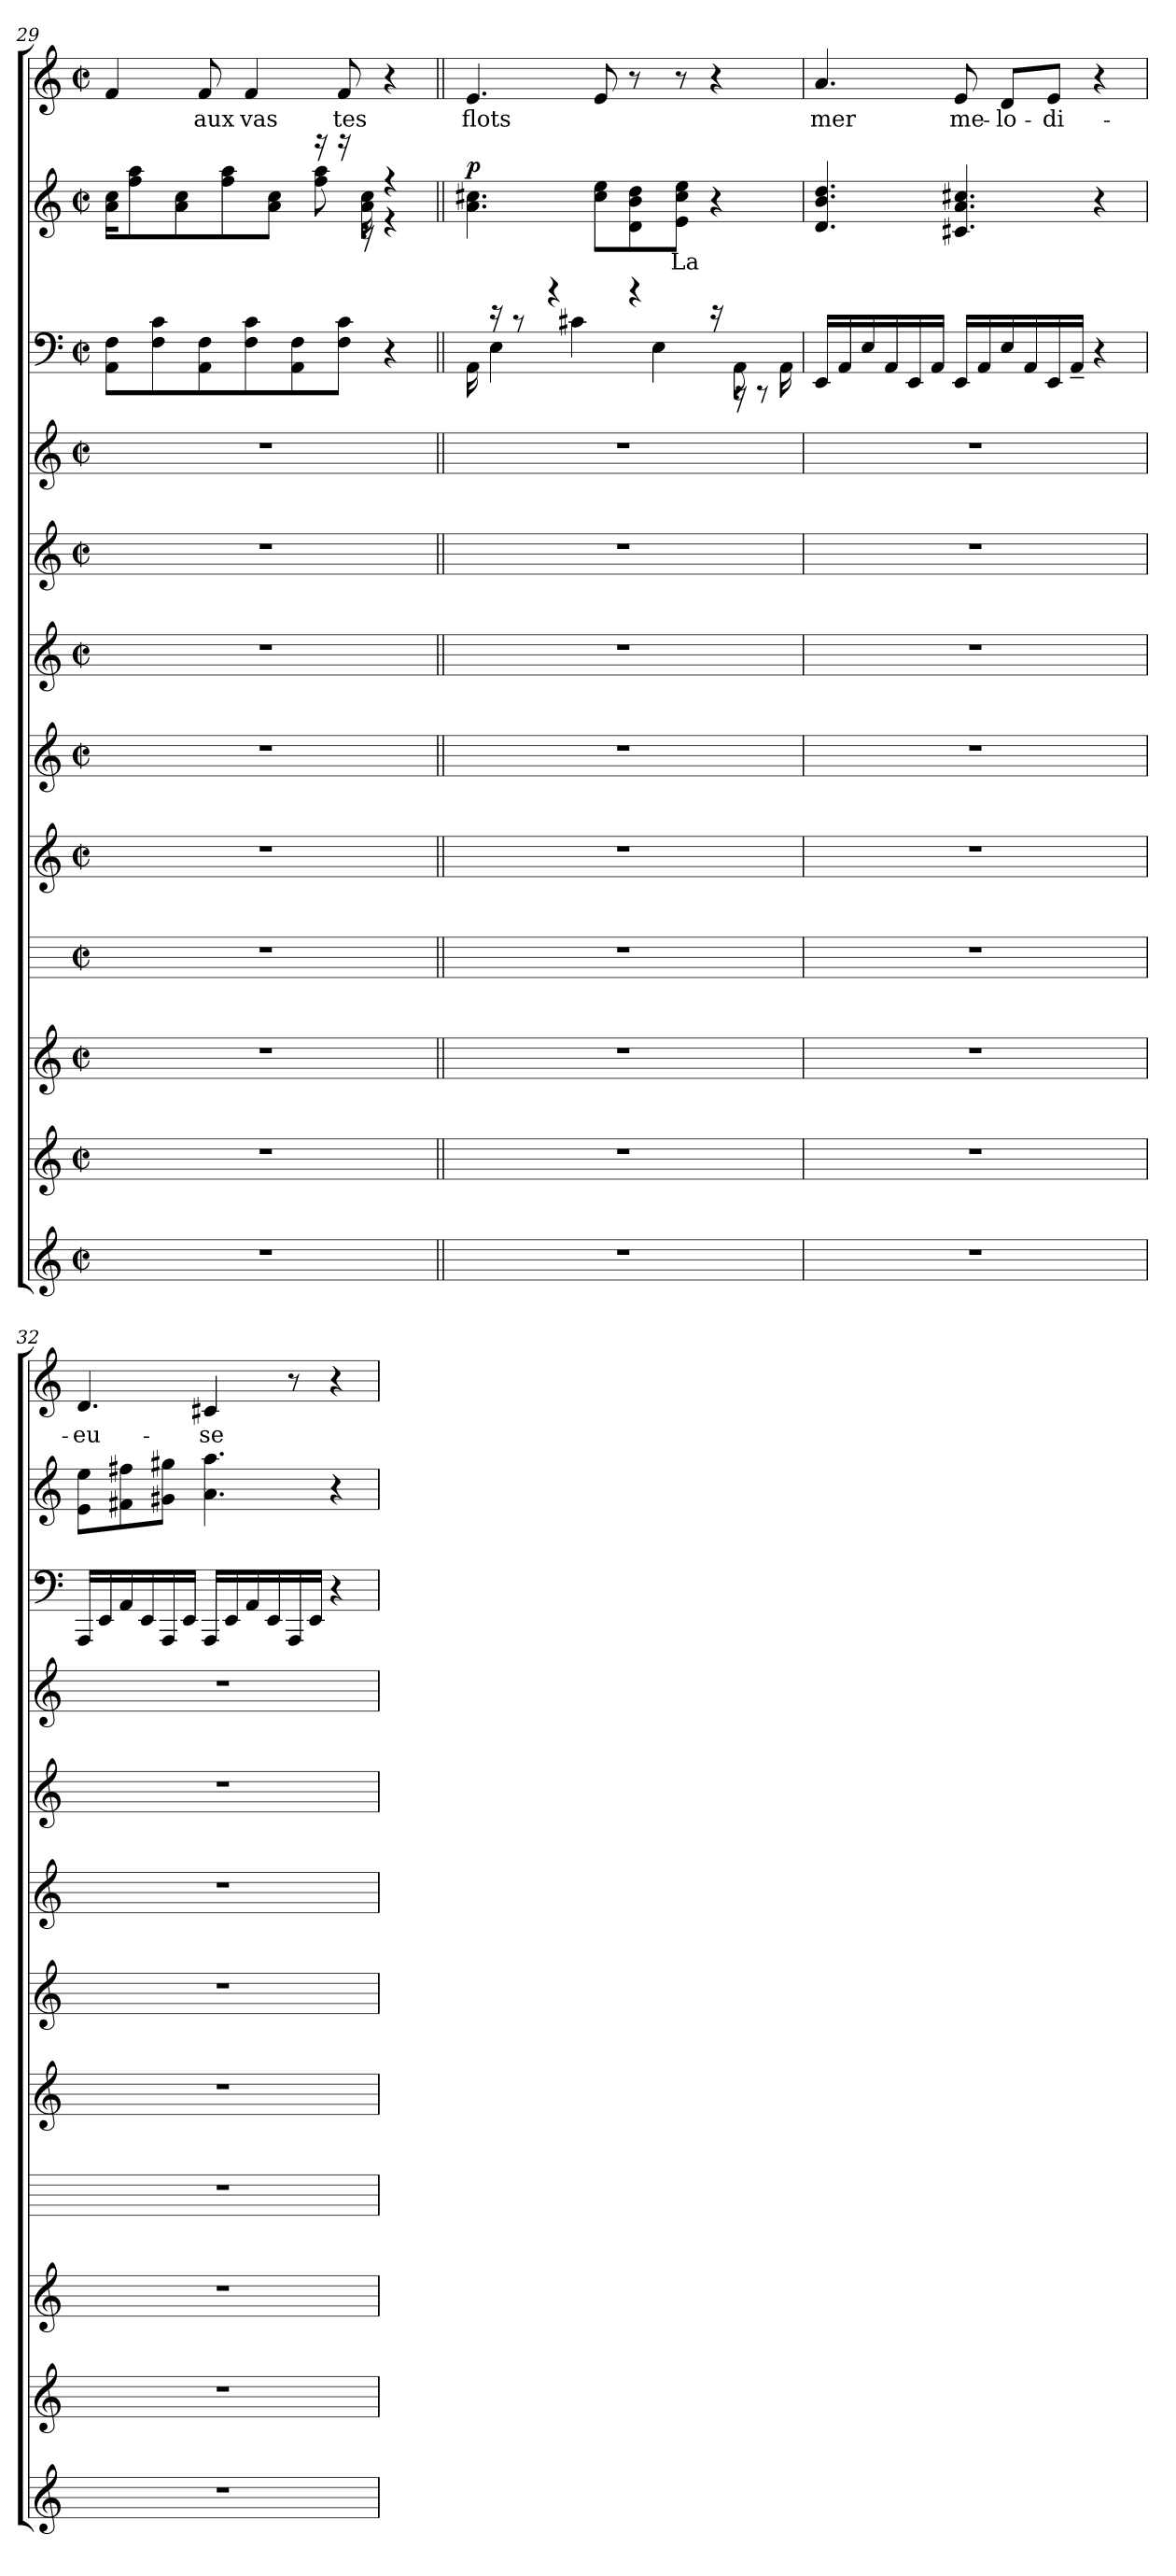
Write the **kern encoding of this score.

**kern	**kern	**kern	**kern	**kern	**kern	**kern	**kern	**kern	**kern	**kern	**text	**dynam	**kern	**text
*part12	*part11	*part10	*part9	*part8	*part7	*part6	*part5	*part4	*part3	*part2	*part2	*part2	*part1	*part1
*staff12	*staff11	*staff10	*staff9	*staff8	*staff7	*staff6	*staff5	*staff4	*staff3	*staff2	*staff2	*staff2	*staff1	*staff1
*clefG2	*clefG2	*clefG2	*	*clefG2	*clefG2	*clefG2	*clefG2	*clefG2	*clefF4	*clefG2	*	*	*clefG2	*
*k[]	*k[]	*k[]	*k[]	*k[]	*k[]	*k[]	*k[]	*k[]	*k[]	*k[]	*	*	*k[]	*
*C:	*C:	*C:	*C:	*C:	*C:	*C:	*C:	*C:	*C:	*C:	*	*	*C:	*
*M2/2	*M2/2	*M2/2	*M2/2	*M2/2	*M2/2	*M2/2	*M2/2	*M2/2	*M2/2	*M2/2	*	*	*M2/2	*
*met(c|)	*met(c|)	*met(c|)	*met(c|)	*met(c|)	*met(c|)	*met(c|)	*met(c|)	*met(c|)	*met(c|)	*met(c|)	*	*	*met(c|)	*
=29	=29	=29	=29	=29	=29	=29	=29	=29	=29	=29	=29	=29	=29	=29
*	*	*	*	*	*	*	*	*	*	*^	*	*	*	*
1r	1r	1r	1r	1r	1r	1r	1r	1r	8AA\ 8F\L	16a\ 16cc\KL	2ryy	.	.	4f/	.
.	.	.	.	.	.	.	.	.	.	8ff\ 8aa\	.	.	.	.	.
.	.	.	.	.	.	.	.	.	8F\ 8c\	.	.	.	.	.	.
.	.	.	.	.	.	.	.	.	.	8a\ 8cc\	.	.	.	.	.
.	.	.	.	.	.	.	.	.	8AA\ 8F\	.	.	.	.	8f/	aux
.	.	.	.	.	.	.	.	.	.	8ff\ 8aa\	.	.	.	.	.
.	.	.	.	.	.	.	.	.	8F\ 8c\	.	.	.	.	4f/	vas
.	.	.	.	.	.	.	.	.	.	8a\ 8cc\J	.	.	.	.	.
.	.	.	.	.	.	.	.	.	8AA\ 8F\	.	16ryy	.	.	.	.
.	.	.	.	.	.	.	.	.	.	16r	8ff\ 8aa\	.	.	.	.
.	.	.	.	.	.	.	.	.	8F\ 8c\J	16r	.	.	.	8f/	tes
.	.	.	.	.	.	.	.	.	.	16a\ 16cc\	16r	.	.	.	.
.	.	.	.	.	.	.	.	.	4r	4r	4r	.	.	4r	.
*	*	*	*	*	*	*	*	*	*	*v	*v	*	*	*	*
!!LO:LB:g=z
=30||	=30||	=30||	=30||	=30||	=30||	=30||	=30||	=30||	=30||	=30||	=30||	=30||	=30||	=30||
*	*	*	*	*	*	*	*	*	*^	*	*	*	*	*
1r	1r	1r	1r	1r	1r	1r	1r	1r	16AA\	16ryy	4.a\ 4.cc#\	.	p	4.e/	flots
.	.	.	.	.	.	.	.	.	16r	4E\	.	.	.	.	.
.	.	.	.	.	.	.	.	.	8r	.	.	.	.	.	.
.	.	.	.	.	.	.	.	.	4r	.	.	.	.	.	.
.	.	.	.	.	.	.	.	.	.	4c#\	.	.	.	.	.
.	.	.	.	.	.	.	.	.	.	.	8cc#\ 8ee\L	.	.	8e/	.
.	.	.	.	.	.	.	.	.	4r	.	8d\ 8b\ 8dd\	.	.	8r	.
.	.	.	.	.	.	.	.	.	.	4E\	.	.	.	.	.
.	.	.	.	.	.	.	.	.	.	.	8e\ 8cc#\ 8ee\J	La	.	8r	.
.	.	.	.	.	.	.	.	.	16r	.	4r	.	.	4r	.
.	.	.	.	.	.	.	.	.	8AA\	16r	.	.	.	.	.
.	.	.	.	.	.	.	.	.	.	8r	.	.	.	.	.
.	.	.	.	.	.	.	.	.	16AA\	.	.	.	.	.	.
*	*	*	*	*	*	*	*	*	*v	*v	*	*	*	*	*
=31	=31	=31	=31	=31	=31	=31	=31	=31	=31	=31	=31	=31	=31	=31
1r	1r	1r	1r	1r	1r	1r	1r	1r	16EE/LL	4.d/ 4.b/ 4.dd/	.	.	4.a/	mer
.	.	.	.	.	.	.	.	.	16AA/	.	.	.	.	.
.	.	.	.	.	.	.	.	.	16E/	.	.	.	.	.
.	.	.	.	.	.	.	.	.	16AA/	.	.	.	.	.
.	.	.	.	.	.	.	.	.	16EE/	.	.	.	.	.
.	.	.	.	.	.	.	.	.	16AA/JJ	.	.	.	.	.
.	.	.	.	.	.	.	.	.	16EE/LL	4.c#/ 4.a/ 4.cc#/	.	.	8e/	me-
.	.	.	.	.	.	.	.	.	16AA/	.	.	.	.	.
.	.	.	.	.	.	.	.	.	16E/	.	.	.	8d/L	lo-
.	.	.	.	.	.	.	.	.	16AA/	.	.	.	.	.
.	.	.	.	.	.	.	.	.	16EE/	.	.	.	8e/J	di-
.	.	.	.	.	.	.	.	.	16AA~/JJ	.	.	.	.	.
.	.	.	.	.	.	.	.	.	4r	4r	.	.	4r	.
=32	=32	=32	=32	=32	=32	=32	=32	=32	=32	=32	=32	=32	=32	=32
1r	1r	1r	1r	1r	1r	1r	1r	1r	16AAA/LL	8e\ 8ee\L	.	.	4.d/	eu-
.	.	.	.	.	.	.	.	.	16EE/	.	.	.	.	.
.	.	.	.	.	.	.	.	.	16AA/	8f#\ 8ff#\	.	.	.	.
.	.	.	.	.	.	.	.	.	16EE/	.	.	.	.	.
.	.	.	.	.	.	.	.	.	16AAA/	8g#\ 8gg#\J	.	.	.	.
.	.	.	.	.	.	.	.	.	16EE/JJ	.	.	.	.	.
.	.	.	.	.	.	.	.	.	16AAA/LL	4.a\ 4.aa\	.	.	4c#/	se
.	.	.	.	.	.	.	.	.	16EE/	.	.	.	.	.
.	.	.	.	.	.	.	.	.	16AA/	.	.	.	.	.
.	.	.	.	.	.	.	.	.	16EE/	.	.	.	.	.
.	.	.	.	.	.	.	.	.	16AAA/	.	.	.	8r	.
.	.	.	.	.	.	.	.	.	16EE/JJ	.	.	.	.	.
.	.	.	.	.	.	.	.	.	4r	4r	.	.	4r	.
=	=	=	=	=	=	=	=	=	=	=	=	=	=	=
*-	*-	*-	*-	*-	*-	*-	*-	*-	*-	*-	*-	*-	*-	*-
